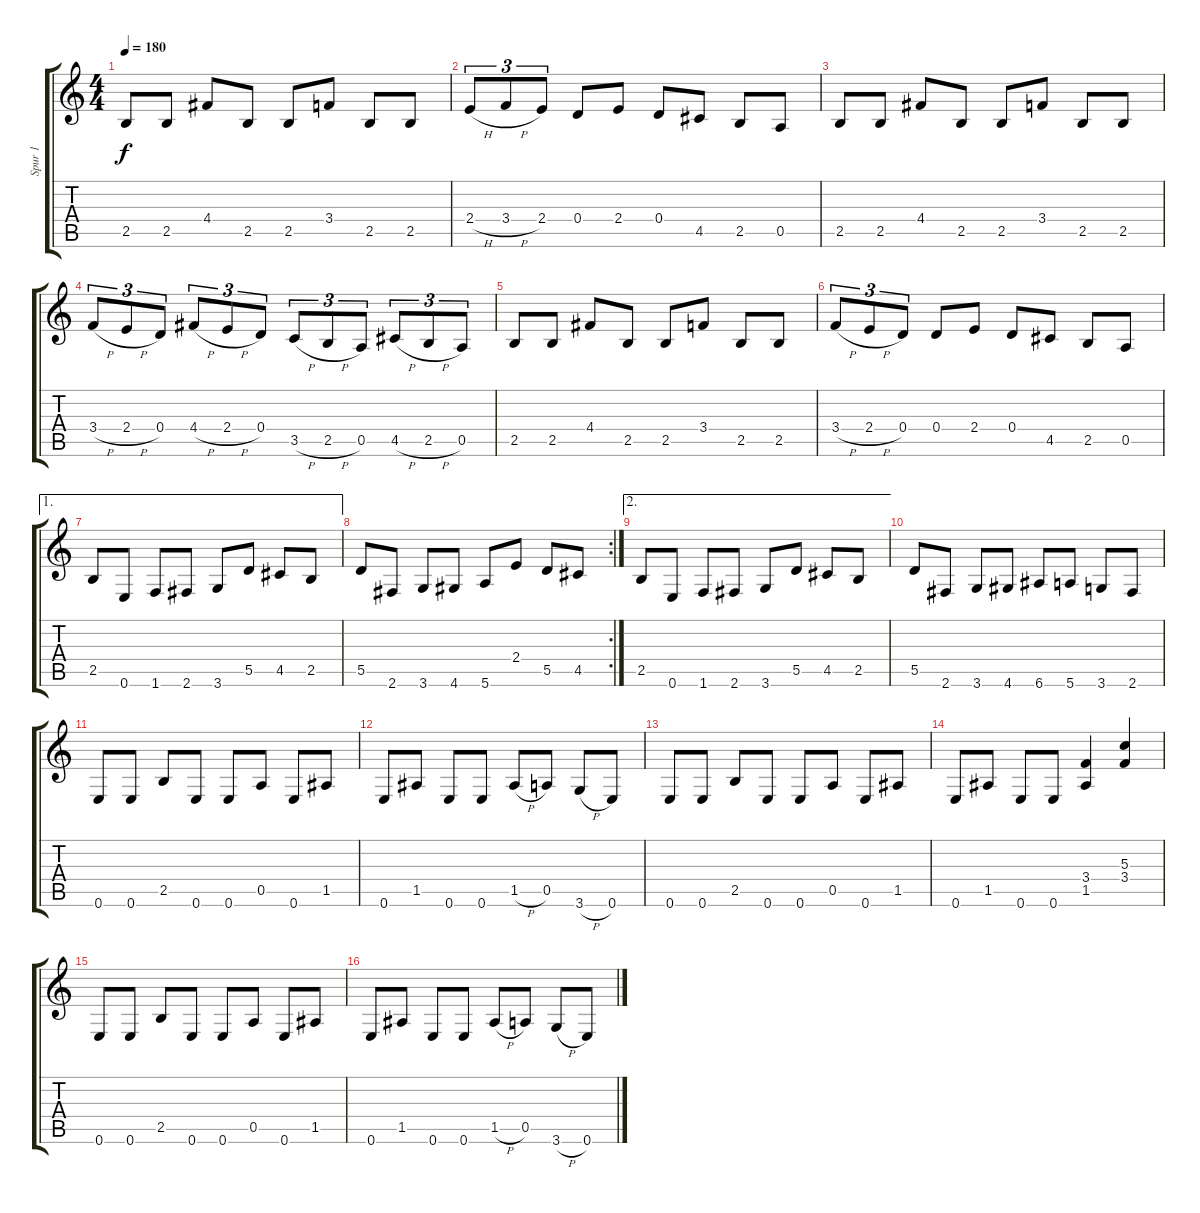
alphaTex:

\track ("Spur 1" "Spur 1") {instrument distortionguitar}
\staff {score tabs}
\tuning (E4 B3 G3 D3 A2 E2) {hide}
\ts (4 4)
\tempo 180
\clef g2
\ks c
2.5.8{dy f} 2.5.8 4.4.8 2.5.8 2.5.8 3.4.8 2.5.8 2.5.8 |
2.4{h}.8{tu (3 2)} 3.4{h}.8{tu (3 2)} 2.4.8{tu (3 2)} 0.4.8 2.4.8 0.4.8 4.5.8 2.5.8 0.5.8 |
2.5.8 2.5.8 4.4.8 2.5.8 2.5.8 3.4.8 2.5.8 2.5.8 |
3.4{h}.8{tu (3 2)} 2.4{h}.8{tu (3 2)} 0.4.8{tu (3 2)} 4.4{h}.8{tu (3 2)} 2.4{h}.8{tu (3 2)} 0.4.8{tu (3 2)} 3.5{h}.8{tu (3 2)} 2.5{h}.8{tu (3 2)} 0.5.8{tu (3 2)} 4.5{h}.8{tu (3 2)} 2.5{h}.8{tu (3 2)} 0.5.8{tu (3 2)} |
2.5.8 2.5.8 4.4.8 2.5.8 2.5.8 3.4.8 2.5.8 2.5.8 |
3.4{h}.8{tu (3 2)} 2.4{h}.8{tu (3 2)} 0.4.8{tu (3 2)} 0.4.8 2.4.8 0.4.8 4.5.8 2.5.8 0.5.8 |
\ae 1
2.5.8 0.6.8 1.6.8 2.6.8 3.6.8 5.5.8 4.5.8 2.5.8 |
\rc 2
5.5.8 2.6.8 3.6.8 4.6.8 5.6.8 2.4.8 5.5.8 4.5.8 |
\ae 2
2.5.8 0.6.8 1.6.8 2.6.8 3.6.8 5.5.8 4.5.8 2.5.8 |
5.5.8 2.6.8 3.6.8 4.6.8 6.6.8 5.6.8 3.6.8 2.6.8 |
0.6.8 0.6.8 2.5.8 0.6.8 0.6.8 0.5.8 0.6.8 1.5.8 |
0.6.8 1.5.8 0.6.8 0.6.8 1.5{h}.8 0.5.8 3.6{h}.8 0.6.8 |
0.6.8 0.6.8 2.5.8 0.6.8 0.6.8 0.5.8 0.6.8 1.5.8 |
0.6.8 1.5.8 0.6.8 0.6.8 (3.4 1.5).4 (5.3 3.4).4 |
0.6.8 0.6.8 2.5.8 0.6.8 0.6.8 0.5.8 0.6.8 1.5.8 |
0.6.8 1.5.8 0.6.8 0.6.8 1.5{h}.8 0.5.8 3.6{h}.8 0.6.8
